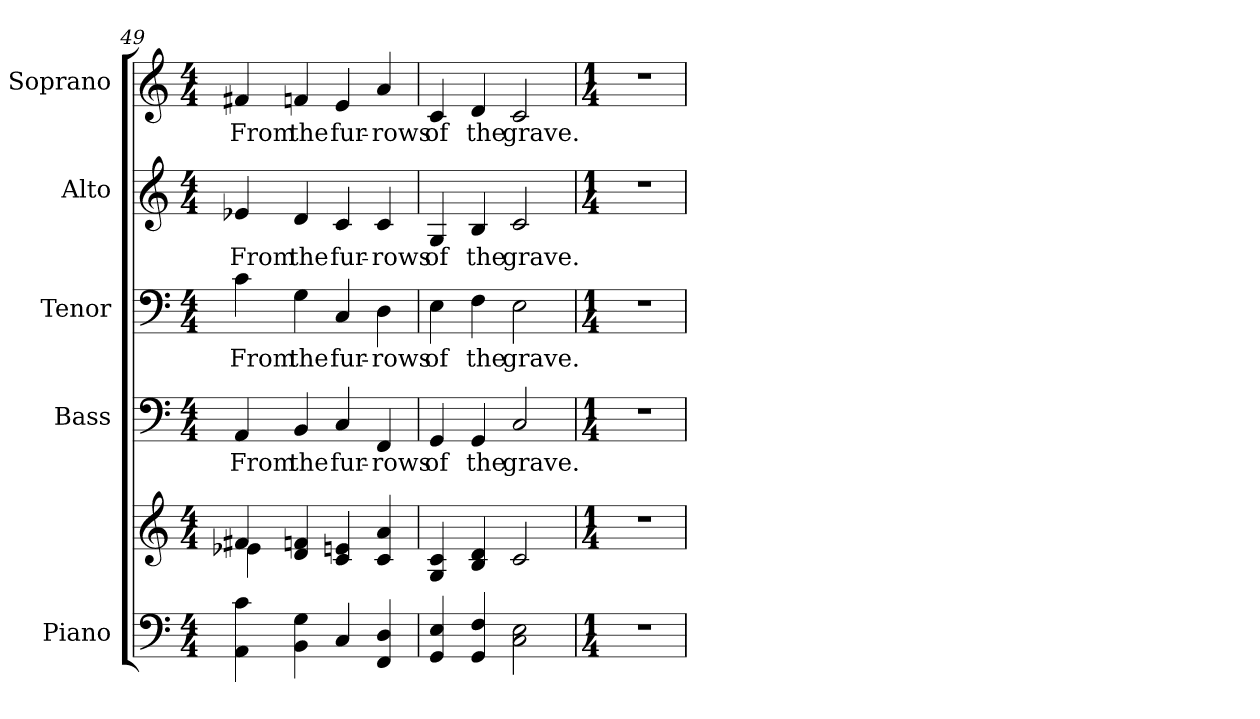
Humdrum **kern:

**kern	**kern	**kern	**text	**kern	**text	**kern	**text	**kern	**text
*part5	*part5	*part4	*part4	*part3	*part3	*part2	*part2	*part1	*part1
*staff6	*staff5	*staff4	*staff4	*staff3	*staff3	*staff2	*staff2	*staff1	*staff1
*I"Piano	*	*I"Bass	*	*I"Tenor	*	*I"Alto	*	*I"Soprano	*
*I'Pno.	*	*I'B.	*	*I'T.	*	*I'A.	*	*I'S.	*
!!LO:PB:g=z
*clefF4	*clefG2	*clefF4	*	*clefF4	*	*clefG2	*	*clefG2	*
*k[]	*k[]	*k[]	*	*k[]	*	*k[]	*	*k[]	*
*C:	*C:	*C:	*	*C:	*	*C:	*	*C:	*
*M4/4	*M4/4	*M4/4	*	*M4/4	*	*M4/4	*	*M4/4	*
=49	=49	=49	=49	=49	=49	=49	=49	=49	=49
*	*^	*	*	*	*	*	*	*	*
!	!	!	!	!LO:LY:b:color=#000000	!	!	!	!	!	!
!	!	!	!	!	!	!LO:LY:b:color=#000000	!	!	!	!
!	!	!	!	!	!	!	!	!LO:LY:b:color=#000000	!	!
!	!	!	!	!	!	!	!	!	!	!LO:LY:b:color=#000000
4AAi\ 4ci	4f#Xi/	4e-Xi\	4AAi/	From	4ci\	From	4e-Xi/	From	4f#Xi/	From
!	!	!	!	!LO:LY:b:color=#000000	!	!	!	!	!	!
!	!	!	!	!	!	!LO:LY:b:color=#000000	!	!	!	!
!	!	!	!	!	!	!	!	!LO:LY:b:color=#000000	!	!
!	!	!	!	!	!	!	!	!	!	!LO:LY:b:color=#000000
4BBi\ 4Gi	4di/ 4fni	4ryy	4BBi/	the	4Gi\	the	4di/	the	4fni/	the
!	!	!	!	!LO:LY:b:color=#000000	!	!	!	!	!	!
!	!	!	!	!	!	!LO:LY:b:color=#000000	!	!	!	!
!	!	!	!	!	!	!	!	!LO:LY:b:color=#000000	!	!
!	!	!	!	!	!	!	!	!	!	!LO:LY:b:color=#000000
4Ci/	4ci/ 4eni	2ryy	4Ci/	fur-	4Ci/	fur-	4ci/	fur-	4ei/	fur-
!	!	!	!	!LO:LY:b:color=#000000	!	!	!	!	!	!
!	!	!	!	!	!	!LO:LY:b:color=#000000	!	!	!	!
!	!	!	!	!	!	!	!	!LO:LY:b:color=#000000	!	!
!	!	!	!	!	!	!	!	!	!	!LO:LY:b:color=#000000
4FFi/ 4Di	4ci/ 4ai	.	4FFi/	-rows	4Di\	-rows	4ci/	-rows	4ai/	-rows
*	*v	*v	*	*	*	*	*	*	*	*
=50	=50	=50	=50	=50	=50	=50	=50	=50	=50
!	!	!	!LO:LY:b:color=#000000	!	!	!	!	!	!
!	!	!	!	!	!LO:LY:b:color=#000000	!	!	!	!
!	!	!	!	!	!	!	!LO:LY:b:color=#000000	!	!
!	!	!	!	!	!	!	!	!	!LO:LY:b:color=#000000
4GGi/ 4Ei	4Gi/ 4ci	4GGi/	of	4Ei\	of	4Gi/	of	4ci/	of
!	!	!	!LO:LY:b:color=#000000	!	!	!	!	!	!
!	!	!	!	!	!LO:LY:b:color=#000000	!	!	!	!
!	!	!	!	!	!	!	!LO:LY:b:color=#000000	!	!
!	!	!	!	!	!	!	!	!	!LO:LY:b:color=#000000
4GGi/ 4Fi	4Bi/ 4di	4GGi/	the	4Fi\	the	4Bi/	the	4di/	the
!	!	!	!LO:LY:b:color=#000000	!	!	!	!	!	!
!	!	!	!	!	!LO:LY:b:color=#000000	!	!	!	!
!	!	!	!	!	!	!	!LO:LY:b:color=#000000	!	!
!	!	!	!	!	!	!	!	!	!LO:LY:b:color=#000000
2Ci\ 2Ei	2ci/	2Ci/	grave.	2Ei\	grave.	2ci/	grave.	2ci/	grave.
!!LO:PB:g=z
=51	=51	=51	=51	=51	=51	=51	=51	=51	=51
*M1/4	*M1/4	*M1/4	*	*M1/4	*	*M1/4	*	*M1/4	*
!LO:N:vis=1	!LO:N:vis=1	!LO:N:vis=1	!	!LO:N:vis=1	!	!LO:N:vis=1	!	!LO:N:vis=1	!
4r	4r	4r	.	4r	.	4r	.	4r	.
=	=	=	=	=	=	=	=	=	=
*-	*-	*-	*-	*-	*-	*-	*-	*-	*-
